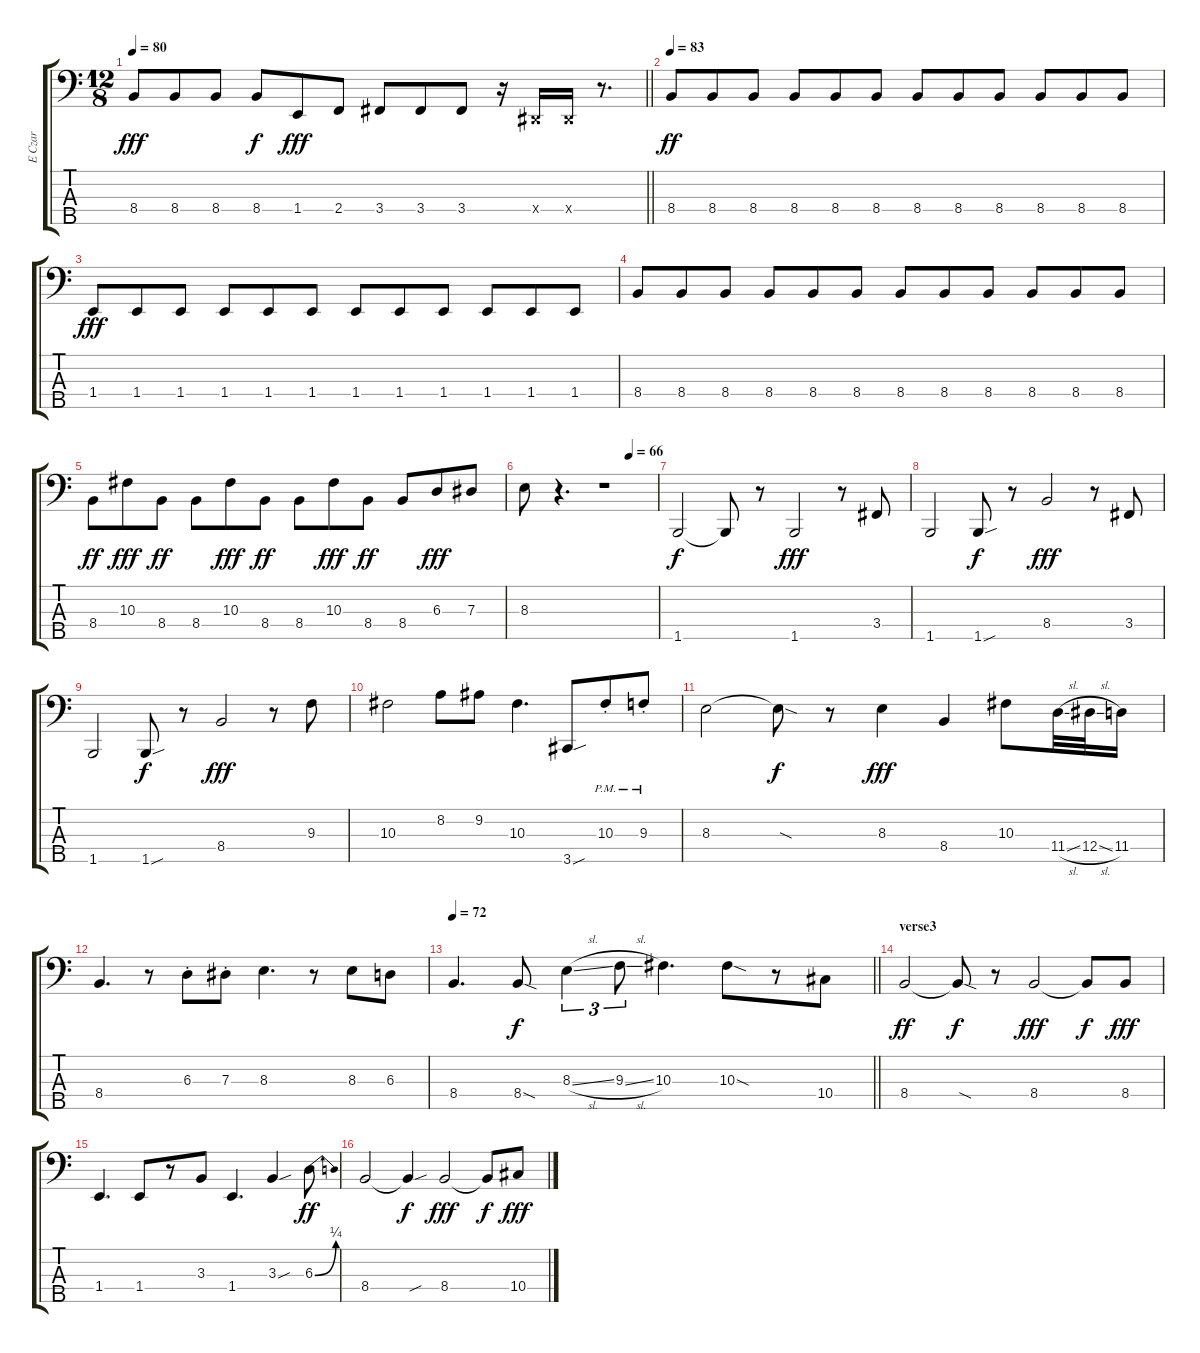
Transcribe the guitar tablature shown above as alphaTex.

\track ("E Czar" "E Czar") {instrument electricbassfinger}
\staff {score tabs}
\tuning (Gb2 Db2 Ab1 Eb1 Bb0) {hide}
\ts (12 8)
\tempo 80
\clef f4
\barLineRight lightlight
\ks c
8.4.8{dy fff} 8.4.8 8.4.8 8.4.8{dy f} 1.4.8{dy fff} 2.4.8 3.4.8 3.4.8 3.4.8 r.16 0.4{x}.16 0.4{x}.16 r.8{d} |
\tempo 83
8.4.8{dy ff} 8.4.8 8.4.8 8.4.8 8.4.8 8.4.8 8.4.8 8.4.8 8.4.8 8.4.8 8.4.8 8.4.8 |
1.4.8{dy fff} 1.4.8 1.4.8 1.4.8 1.4.8 1.4.8 1.4.8 1.4.8 1.4.8 1.4.8 1.4.8 1.4.8 |
8.4.8 8.4.8 8.4.8 8.4.8 8.4.8 8.4.8 8.4.8 8.4.8 8.4.8 8.4.8 8.4.8 8.4.8 |
8.4.8{dy ff} 10.3.8{dy fff} 8.4.8{dy ff} 8.4.8 10.3.8{dy fff} 8.4.8{dy ff} 8.4.8 10.3.8{dy fff} 8.4.8{dy ff} 8.4.8 6.3.8{dy fff} 7.3.8 |
\tempo (66 0.7916666666666666)
8.3.8 r.4{d} r.1 |
1.5.2{dy f} 1.5{t}.8 r.8 1.5.2{dy fff} r.8 3.4.8 |
1.5.2 1.5{sou}.8{dy f} r.8 8.4.2{dy fff} r.8 3.4.8 |
1.5.2 1.5{sou}.8{dy f} r.8 8.4.2{dy fff} r.8 9.3.8 |
10.3.2 8.2.8 9.2.8 10.3.4{d} 3.5{sou}.8 10.3{pm st}.8 9.3{pm st}.8 |
8.3.2 8.3{sod t}.8{dy f} r.8 8.3.4{dy fff} 8.4.4 10.3.8 11.4{sl}.32 12.4{sl}.32 11.4.16 |
8.4.4{d} r.8 6.3{st}.8 7.3{st}.8 8.3.4{d} r.8 8.3.8 6.3.8 |
\tempo 72
\barLineRight lightlight
8.4.4{d} 8.4{sod}.8{dy f} 8.3{sl}.4{tu (3 2)} 9.3{sl}.8{tu (3 2)} 10.3.4{d} 10.3{sod}.8 r.8 10.4.8 |
\section ("" "verse3")
8.4.2{dy ff} 8.4{sod t}.8{dy f} r.8 8.4.2{dy fff} 8.4{t}.8{dy f} 8.4.8{dy fff} |
1.4.4{d} 1.4.8 r.8 3.3.8 1.4.4{d} 3.3{sou}.4 6.3{be (bend 0 0 60 1)}.8{dy ff} |
8.4.2 8.4{sou t}.4{dy f} 8.4.2{dy fff} 8.4{t}.8{dy f} 10.4.8{dy fff}
